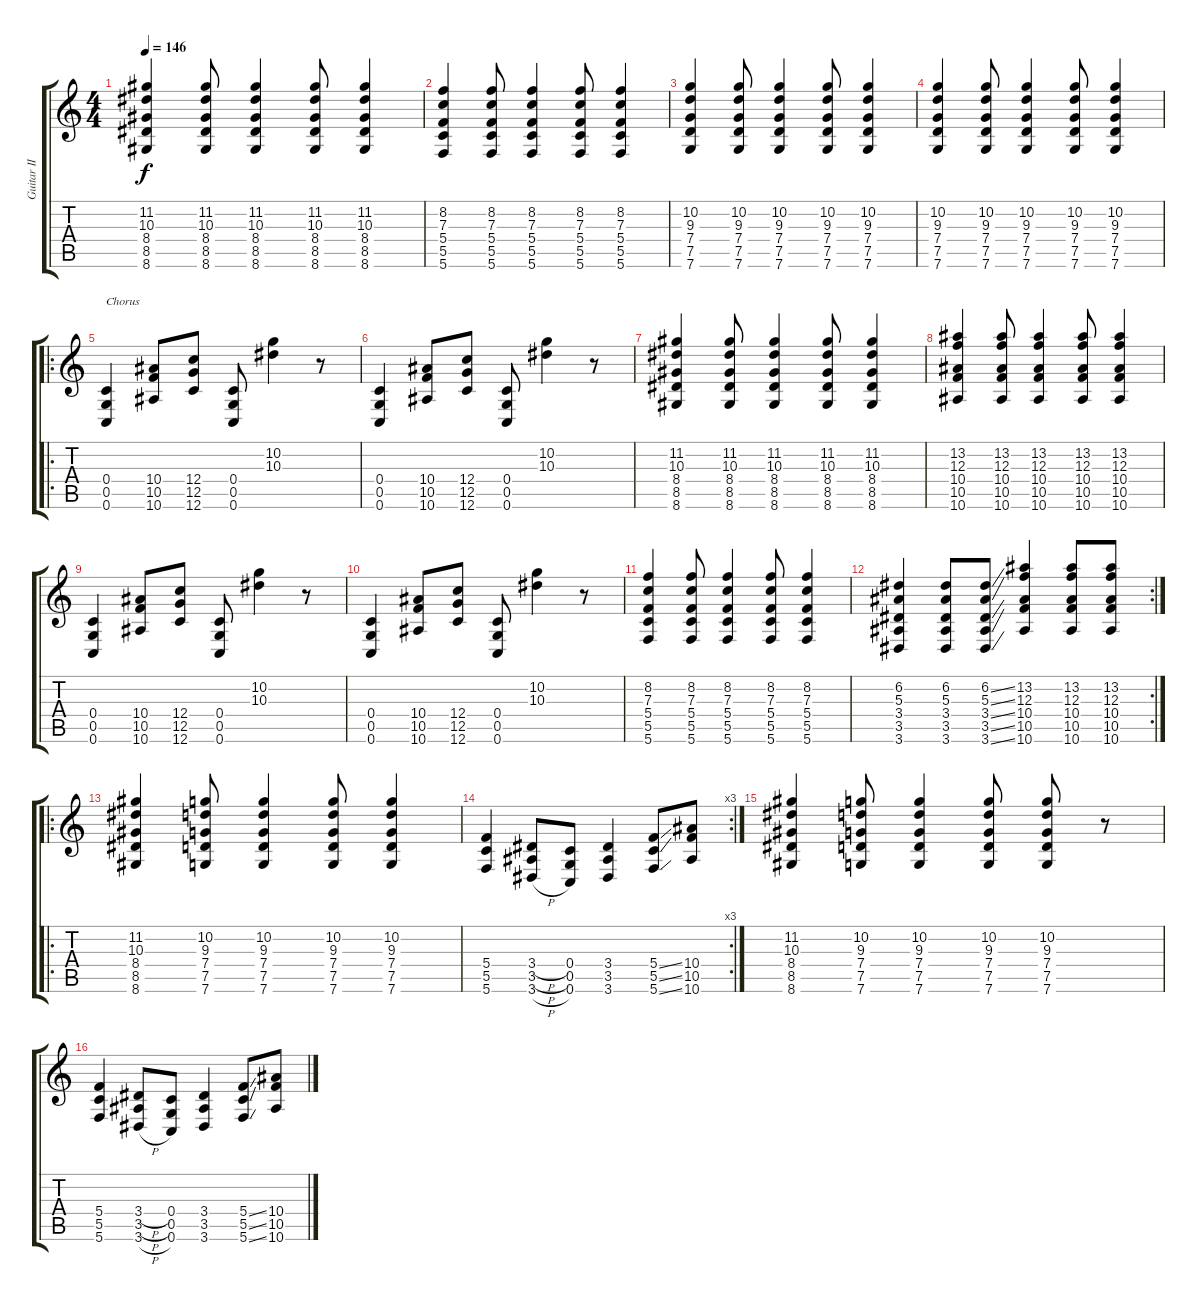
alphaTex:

\track ("Guitar II" "Guitar II") {instrument distortionguitar}
\staff {score tabs}
\tuning (D4 A3 F3 C3 G2 C2) {hide}
\ts (4 4)
\tempo 146
\clef g2
\ks c
(11.2 10.3 8.4 8.5 8.6).4{dy f} (11.2 10.3 8.4 8.5 8.6).8 (11.2 10.3 8.4 8.5 8.6).4 (11.2 10.3 8.4 8.5 8.6).8 (11.2 10.3 8.4 8.5 8.6).4 |
(8.2 7.3 5.4 5.5 5.6).4 (8.2 7.3 5.4 5.5 5.6).8 (8.2 7.3 5.4 5.5 5.6).4 (8.2 7.3 5.4 5.5 5.6).8 (8.2 7.3 5.4 5.5 5.6).4 |
(10.2 9.3 7.4 7.5 7.6).4 (10.2 9.3 7.4 7.5 7.6).8 (10.2 9.3 7.4 7.5 7.6).4 (10.2 9.3 7.4 7.5 7.6).8 (10.2 9.3 7.4 7.5 7.6).4 |
(10.2 9.3 7.4 7.5 7.6).4 (10.2 9.3 7.4 7.5 7.6).8 (10.2 9.3 7.4 7.5 7.6).4 (10.2 9.3 7.4 7.5 7.6).8 (10.2 9.3 7.4 7.5 7.6).4 |
\ro
(0.4 0.5 0.6).4{txt "Chorus"} (10.4 10.5 10.6).8 (12.4 12.5 12.6).8 (0.4 0.5 0.6).8 (10.2 10.3).4 r.8 |
(0.4 0.5 0.6).4 (10.4 10.5 10.6).8 (12.4 12.5 12.6).8 (0.4 0.5 0.6).8 (10.2 10.3).4 r.8 |
(11.2 10.3 8.4 8.5 8.6).4 (11.2 10.3 8.4 8.5 8.6).8 (11.2 10.3 8.4 8.5 8.6).4 (11.2 10.3 8.4 8.5 8.6).8 (11.2 10.3 8.4 8.5 8.6).4 |
(13.2 12.3 10.4 10.5 10.6).4 (13.2 12.3 10.4 10.5 10.6).8 (13.2 12.3 10.4 10.5 10.6).4 (13.2 12.3 10.4 10.5 10.6).8 (13.2 12.3 10.4 10.5 10.6).4 |
(0.4 0.5 0.6).4 (10.4 10.5 10.6).8 (12.4 12.5 12.6).8 (0.4 0.5 0.6).8 (10.2 10.3).4 r.8 |
(0.4 0.5 0.6).4 (10.4 10.5 10.6).8 (12.4 12.5 12.6).8 (0.4 0.5 0.6).8 (10.2 10.3).4 r.8 |
(8.2 7.3 5.4 5.5 5.6).4 (8.2 7.3 5.4 5.5 5.6).8 (8.2 7.3 5.4 5.5 5.6).4 (8.2 7.3 5.4 5.5 5.6).8 (8.2 7.3 5.4 5.5 5.6).4 |
\rc 2
(6.2 5.3 3.4 3.5 3.6).4 (6.2 5.3 3.4 3.5 3.6).8 (6.2{ss} 5.3{ss} 3.4{ss} 3.5{ss} 3.6{ss}).8 (13.2 12.3 10.4 10.5 10.6).4 (13.2 12.3 10.4 10.5 10.6).8 (13.2 12.3 10.4 10.5 10.6).8 |
\ro
(11.2 10.3 8.4 8.5 8.6).4 (10.2 9.3 7.4 7.5 7.6).8 (10.2 9.3 7.4 7.5 7.6).4 (10.2 9.3 7.4 7.5 7.6).8 (10.2 9.3 7.4 7.5 7.6).4 |
\rc 3
(5.4 5.5 5.6).4 (3.4{h} 3.5{h} 3.6{h}).8 (0.4 0.5 0.6).8 (3.4 3.5 3.6).4 (5.4{ss} 5.5{ss} 5.6{ss}).8 (10.4 10.5 10.6).8 |
(11.2 10.3 8.4 8.5 8.6).4 (10.2 9.3 7.4 7.5 7.6).8 (10.2 9.3 7.4 7.5 7.6).4 (10.2 9.3 7.4 7.5 7.6).8 (10.2 9.3 7.4 7.5 7.6).8 r.8 |
(5.4 5.5 5.6).4 (3.4{h} 3.5{h} 3.6{h}).8 (0.4 0.5 0.6).8 (3.4 3.5 3.6).4 (5.4{ss} 5.5{ss} 5.6{ss}).8 (10.4 10.5 10.6).8
